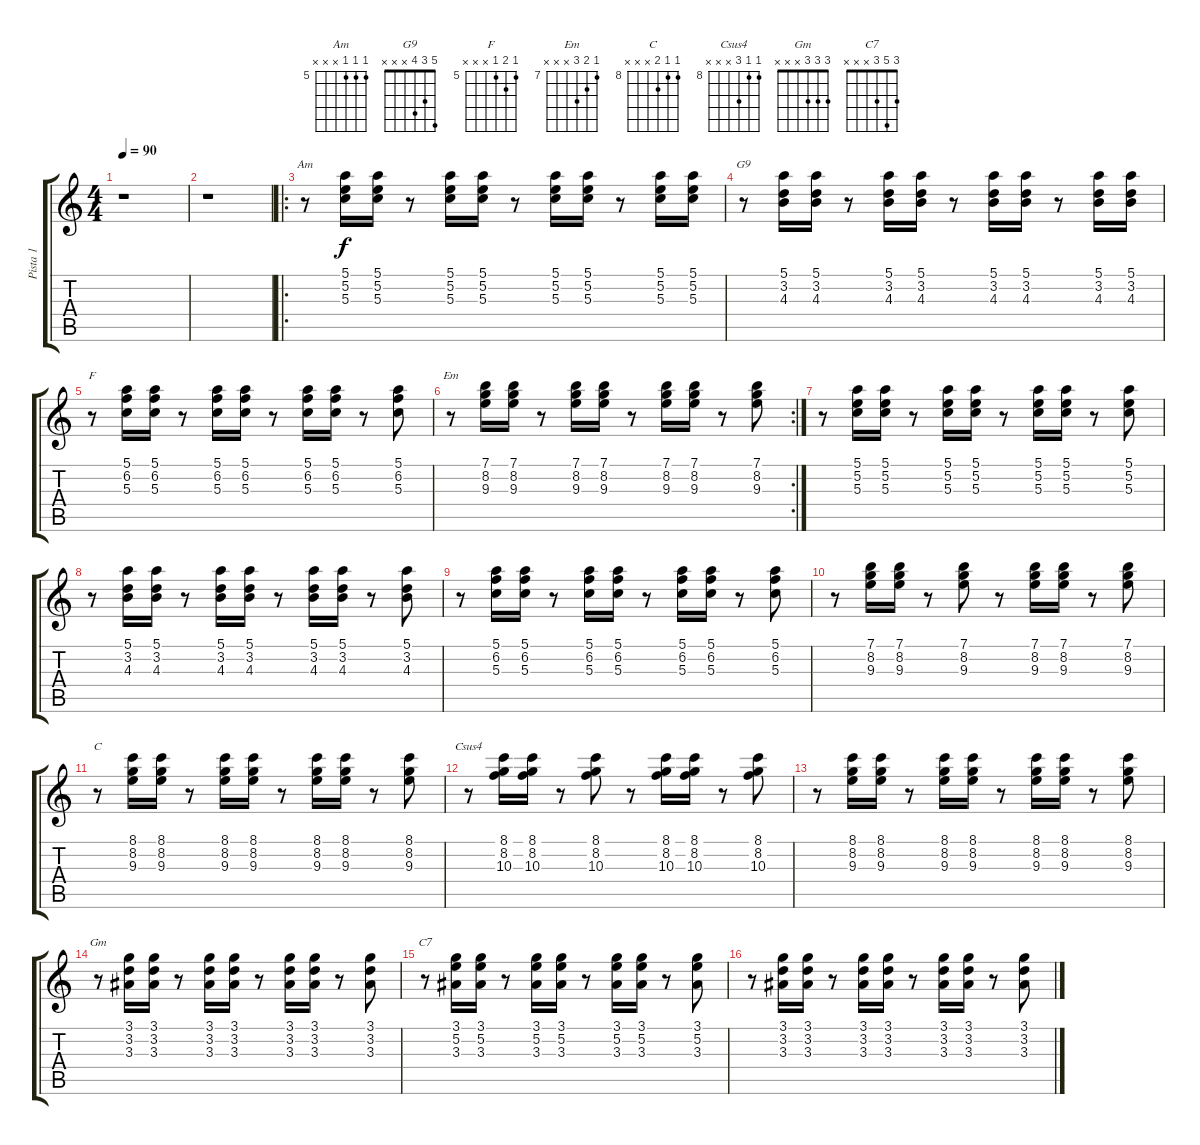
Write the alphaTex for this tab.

\track ("Pista 1" "Pista 1") {instrument electricguitarclean}
\staff {score tabs}
\tuning (E4 B3 G3 D3 A2 E2) {hide}
\chord ("Am" 5 5 5 x x x) {firstfret 5}
\chord ("G9" 5 3 4 x x x)
\chord ("F" 5 6 5 x x x) {firstfret 5}
\chord ("Em" 7 8 9 x x x) {firstfret 7}
\chord ("C" 8 8 9 x x x) {firstfret 8}
\chord ("Csus4" 8 8 10 x x x) {firstfret 8}
\chord ("Gm" 3 3 3 x x x)
\chord ("C7" 3 5 3 x x x)
\ts (4 4)
\tempo 90
\clef g2
\ks c
r.1{dy f volume 15 instrument electricguitarclean} |
r.1 |
\ro
r.8{ch "Am"} (5.1 5.2 5.3).16 (5.1 5.2 5.3).16 r.8 (5.1 5.2 5.3).16 (5.1 5.2 5.3).16 r.8 (5.1 5.2 5.3).16 (5.1 5.2 5.3).16 r.8 (5.1 5.2 5.3).16 (5.1 5.2 5.3).16 |
r.8{ch "G9"} (5.1 3.2 4.3).16 (5.1 3.2 4.3).16 r.8 (5.1 3.2 4.3).16 (5.1 3.2 4.3).16 r.8 (5.1 3.2 4.3).16 (5.1 3.2 4.3).16 r.8 (5.1 3.2 4.3).16 (5.1 3.2 4.3).16 |
r.8{ch "F"} (5.1 6.2 5.3).16 (5.1 6.2 5.3).16 r.8 (5.1 6.2 5.3).16 (5.1 6.2 5.3).16 r.8 (5.1 6.2 5.3).16 (5.1 6.2 5.3).16 r.8 (5.1 6.2 5.3).8 |
\rc 2
r.8{ch "Em"} (7.1 8.2 9.3).16 (7.1 8.2 9.3).16 r.8 (7.1 8.2 9.3).16 (7.1 8.2 9.3).16 r.8 (7.1 8.2 9.3).16 (7.1 8.2 9.3).16 r.8 (7.1 8.2 9.3).8 |
r.8 (5.1 5.2 5.3).16 (5.1 5.2 5.3).16 r.8 (5.1 5.2 5.3).16 (5.1 5.2 5.3).16 r.8 (5.1 5.2 5.3).16 (5.1 5.2 5.3).16 r.8 (5.1 5.2 5.3).8 |
r.8 (5.1 3.2 4.3).16 (5.1 3.2 4.3).16 r.8 (5.1 3.2 4.3).16 (5.1 3.2 4.3).16 r.8 (5.1 3.2 4.3).16 (5.1 3.2 4.3).16 r.8 (5.1 3.2 4.3).8 |
r.8 (5.1 6.2 5.3).16 (5.1 6.2 5.3).16 r.8 (5.1 6.2 5.3).16 (5.1 6.2 5.3).16 r.8 (5.1 6.2 5.3).16 (5.1 6.2 5.3).16 r.8 (5.1 6.2 5.3).8 |
r.8 (7.1 8.2 9.3).16 (7.1 8.2 9.3).16 r.8 (7.1 8.2 9.3).8 r.8 (7.1 8.2 9.3).16 (7.1 8.2 9.3).16 r.8 (7.1 8.2 9.3).8 |
r.8{ch "C"} (8.1 8.2 9.3).16 (8.1 8.2 9.3).16 r.8 (8.1 8.2 9.3).16 (8.1 8.2 9.3).16 r.8 (8.1 8.2 9.3).16 (8.1 8.2 9.3).16 r.8 (8.1 8.2 9.3).8 |
r.8{ch "Csus4"} (8.1 8.2 10.3).16 (8.1 8.2 10.3).16 r.8 (8.1 8.2 10.3).8 r.8 (8.1 8.2 10.3).16 (8.1 8.2 10.3).16 r.8 (8.1 8.2 10.3).8 |
r.8 (8.1 8.2 9.3).16 (8.1 8.2 9.3).16 r.8 (8.1 8.2 9.3).16 (8.1 8.2 9.3).16 r.8 (8.1 8.2 9.3).16 (8.1 8.2 9.3).16 r.8 (8.1 8.2 9.3).8 |
r.8{ch "Gm"} (3.1 3.2 3.3).16 (3.1 3.2 3.3).16 r.8 (3.1 3.2 3.3).16 (3.1 3.2 3.3).16 r.8 (3.1 3.2 3.3).16 (3.1 3.2 3.3).16 r.8 (3.1 3.2 3.3).8 |
r.8{ch "C7"} (3.1 5.2 3.3).16 (3.1 5.2 3.3).16 r.8 (3.1 5.2 3.3).16 (3.1 5.2 3.3).16 r.8 (3.1 5.2 3.3).16 (3.1 5.2 3.3).16 r.8 (3.1 5.2 3.3).8 |
r.8 (3.1 3.2 3.3).16 (3.1 3.2 3.3).16 r.8 (3.1 3.2 3.3).16 (3.1 3.2 3.3).16 r.8 (3.1 3.2 3.3).16 (3.1 3.2 3.3).16 r.8 (3.1 3.2 3.3).8
